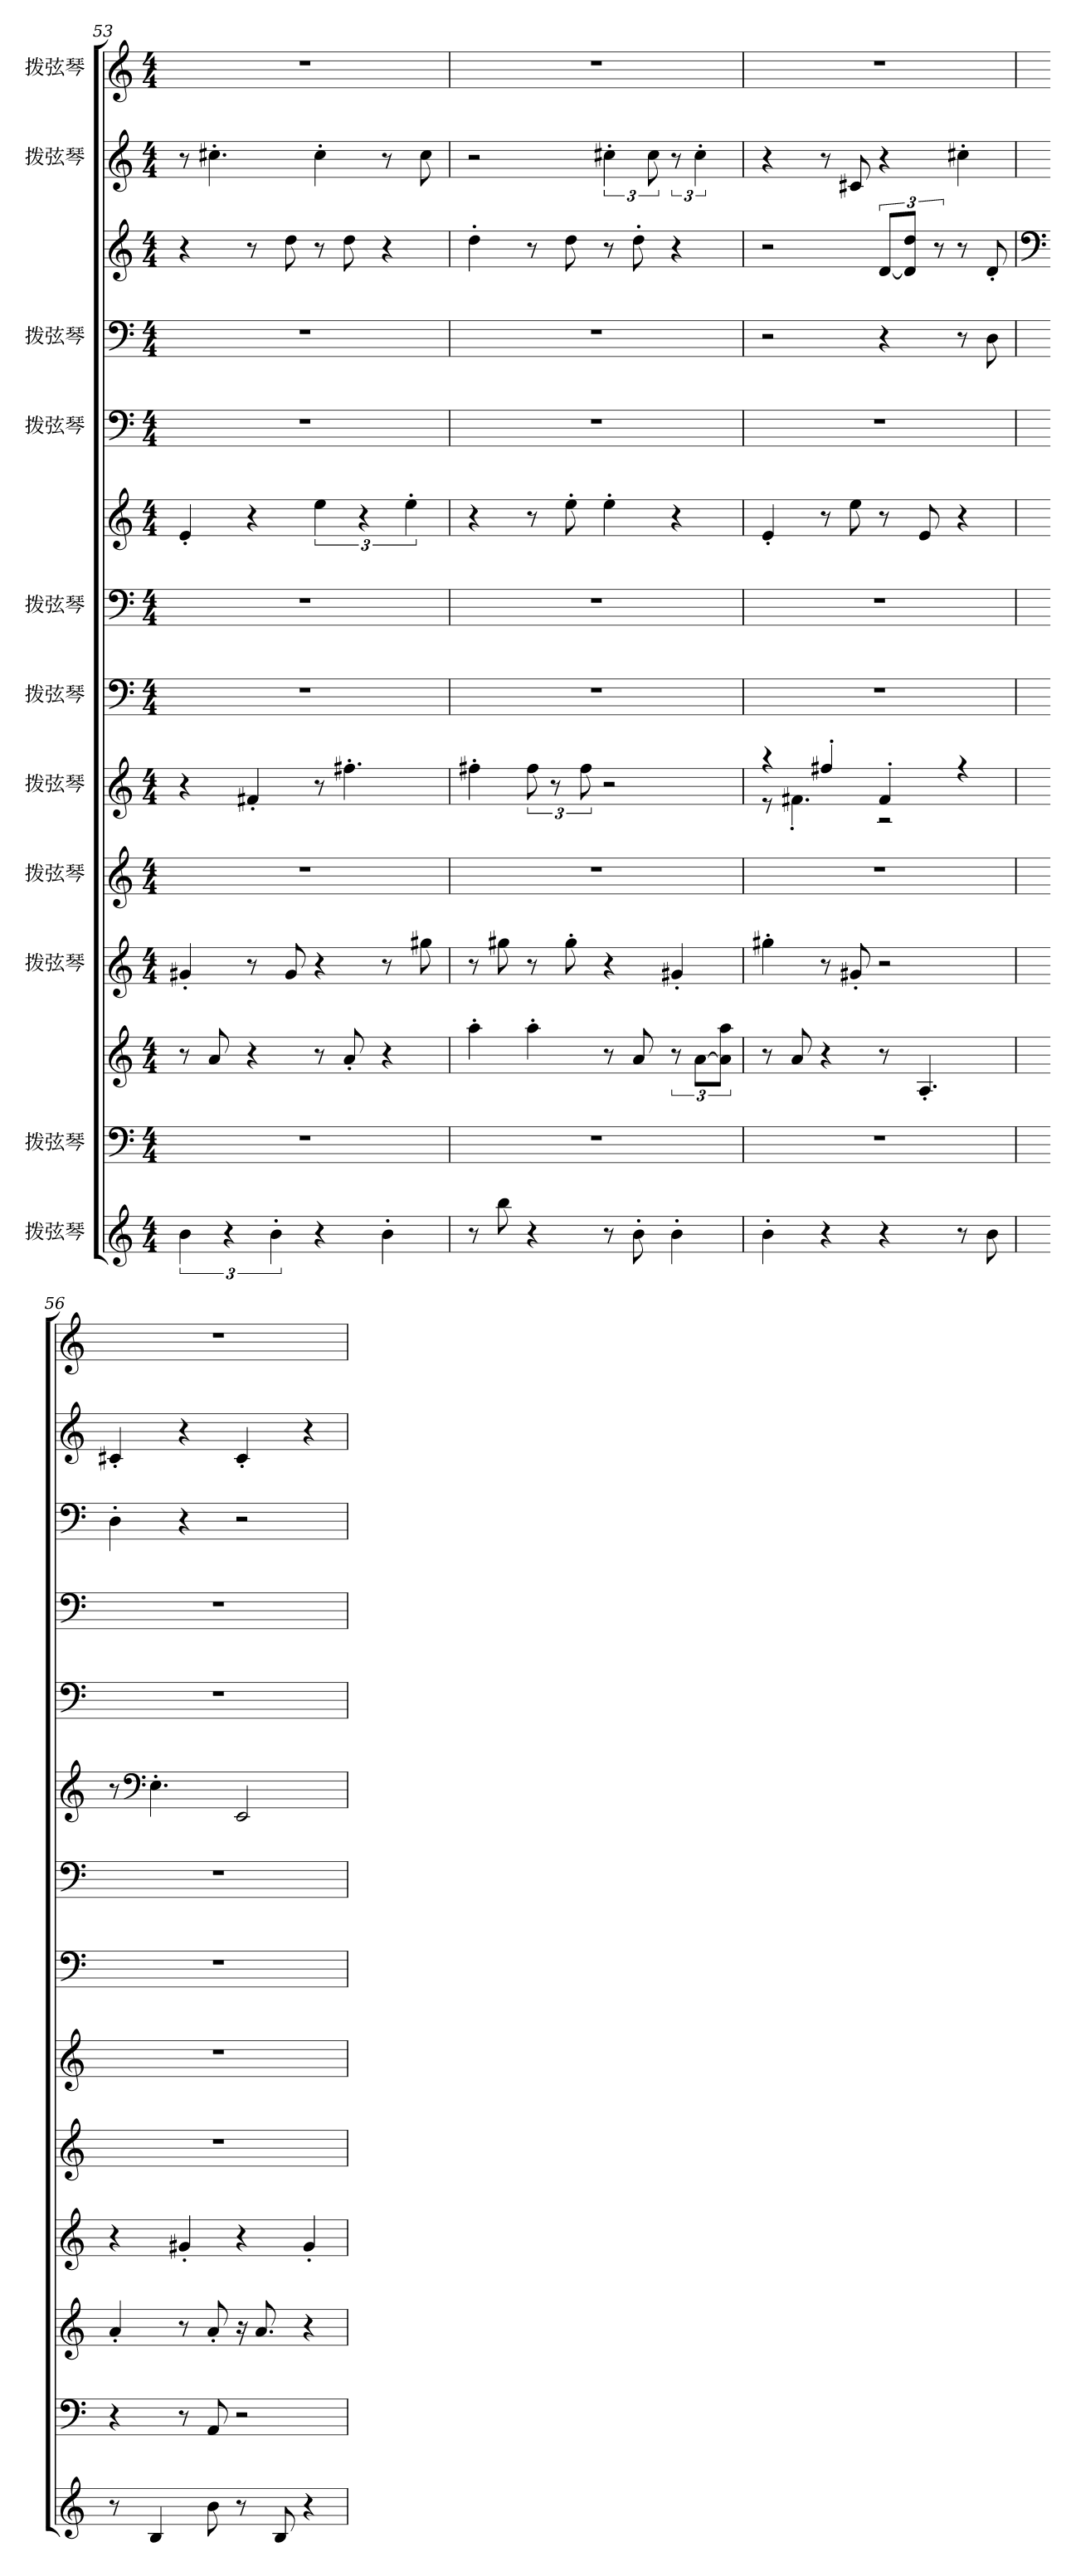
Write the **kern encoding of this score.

**kern	**kern	**kern	**kern	**kern	**kern	**kern	**kern	**kern	**kern	**kern	**kern	**kern	**kern
*part11	*part10	*part10	*part9	*part8	*part7	*part6	*part5	*part5	*part4	*part3	*part3	*part2	*part1
*staff14	*staff13	*staff12	*staff11	*staff10	*staff9	*staff8	*staff7	*staff6	*staff5	*staff4	*staff3	*staff2	*staff1
*I"拨弦琴	*I"拨弦琴	*	*I"拨弦琴	*I"拨弦琴	*I"拨弦琴	*I"拨弦琴	*I"拨弦琴	*	*I"拨弦琴	*I"拨弦琴	*	*I"拨弦琴	*I"拨弦琴
*clefG2	*clefF4	*clefG2	*clefG2	*clefG2	*clefG2	*clefF4	*clefF4	*clefG2	*clefF4	*clefF4	*clefG2	*clefG2	*clefG2
*k[]	*k[]	*k[]	*k[]	*k[]	*k[]	*k[]	*k[]	*k[]	*k[]	*k[]	*k[]	*k[]	*k[]
*M4/4	*M4/4	*M4/4	*M4/4	*M4/4	*M4/4	*M4/4	*M4/4	*M4/4	*M4/4	*M4/4	*M4/4	*M4/4	*M4/4
=53	=53	=53	=53	=53	=53	=53	=53	=53	=53	=53	=53	=53	=53
6b\	1r	8r	4g#X'/	1r	4r	1r	1r	4e'/	1r	1r	4r	8r	1r
.	.	8a/	.	.	.	.	.	.	.	.	.	4.cc#X'\	.
6r	.	.	.	.	.	.	.	.	.	.	.	.	.
.	.	4r	8r	.	4f#X'/	.	.	4r	.	.	8r	.	.
6b'\	.	.	.	.	.	.	.	.	.	.	.	.	.
.	.	.	8g#/	.	.	.	.	.	.	.	8dd\	.	.
4r	.	8r	4r	.	8r	.	.	6ee\	.	.	8r	4cc#'\	.
.	.	8a'/	.	.	4.ff#X'\	.	.	.	.	.	8dd\	.	.
.	.	.	.	.	.	.	.	6r	.	.	.	.	.
4b'\	.	4r	8r	.	.	.	.	.	.	.	4r	8r	.
.	.	.	.	.	.	.	.	6ee'\	.	.	.	.	.
.	.	.	8gg#X\	.	.	.	.	.	.	.	.	8cc#\	.
=54	=54	=54	=54	=54	=54	=54	=54	=54	=54	=54	=54	=54	=54
8r	1r	4aa'\	8r	1r	4ff#X'\	1r	1r	4r	1r	1r	4dd'\	2r	1r
8bb\	.	.	8gg#X\	.	.	.	.	.	.	.	.	.	.
4r	.	4aa'\	8r	.	12ff#\	.	.	8r	.	.	8r	.	.
.	.	.	.	.	12r	.	.	.	.	.	.	.	.
.	.	.	8gg#'\	.	.	.	.	8ee'\	.	.	8dd\	.	.
.	.	.	.	.	12ff#\	.	.	.	.	.	.	.	.
8r	.	8r	4r	.	2r	.	.	4ee'\	.	.	8r	6cc#X'\	.
8b'\	.	8a/	.	.	.	.	.	.	.	.	8dd'\	.	.
.	.	.	.	.	.	.	.	.	.	.	.	12cc#\	.
4b'\	.	12r	4g#X'/	.	.	.	.	4r	.	.	4r	12r	.
.	.	[12a\L	.	.	.	.	.	.	.	.	.	6cc#'\	.
.	.	12a\] 12aa\J	.	.	.	.	.	.	.	.	.	.	.
!!LO:PB:g=z
=55	=55	=55	=55	=55	=55	=55	=55	=55	=55	=55	=55	=55	=55
*	*	*	*	*	*^	*	*	*	*	*	*	*	*
4b'\	1r	8r	4gg#X'\	1r	4r	8r	1r	1r	4e'/	1r	2r	2r	4r	1r
.	.	8a/	.	.	.	4.f#X'\	.	.	.	.	.	.	.	.
4r	.	4r	8r	.	4ff#X'/	.	.	.	8r	.	.	.	8r	.
.	.	.	8g#X'/	.	.	.	.	.	8ee\	.	.	.	8c#X/	.
4r	.	8r	2r	.	4f#'/	2r	.	.	8r	.	4r	[12d/L	4r	.
.	.	.	.	.	.	.	.	.	.	.	.	12d/] 12dd/J	.	.
.	.	4.A'/	.	.	.	.	.	.	8e/	.	.	.	.	.
.	.	.	.	.	.	.	.	.	.	.	.	12r	.	.
8r	.	.	.	.	4r	.	.	.	4r	.	8r	8r	4cc#X'\	.
8b\	.	.	.	.	.	.	.	.	.	.	8D\	8d'/	.	.
*	*	*	*	*	*v	*v	*	*	*	*	*	*	*	*
=56	=56	=56	=56	=56	=56	=56	=56	=56	=56	=56	=56	=56	=56
*	*	*	*	*	*	*	*	*	*	*	*clefF4	*	*
8r	4r	4a'/	4r	1r	1r	1r	1r	8r	1r	1r	4D'\	4c#X'/	1r
*	*	*	*	*	*	*	*	*clefF4	*	*	*	*	*
4B/	.	.	.	.	.	.	.	4.E'\	.	.	.	.	.
.	8r	8r	4g#X'/	.	.	.	.	.	.	.	4r	4r	.
8b\	8AA/	8a'/	.	.	.	.	.	.	.	.	.	.	.
8r	2r	16r	4r	.	.	.	.	2EE/	.	.	2r	4c#'/	.
.	.	8.a/	.	.	.	.	.	.	.	.	.	.	.
8B/	.	.	.	.	.	.	.	.	.	.	.	.	.
4r	.	4r	4g#'/	.	.	.	.	.	.	.	.	4r	.
=	=	=	=	=	=	=	=	=	=	=	=	=	=
*-	*-	*-	*-	*-	*-	*-	*-	*-	*-	*-	*-	*-	*-
